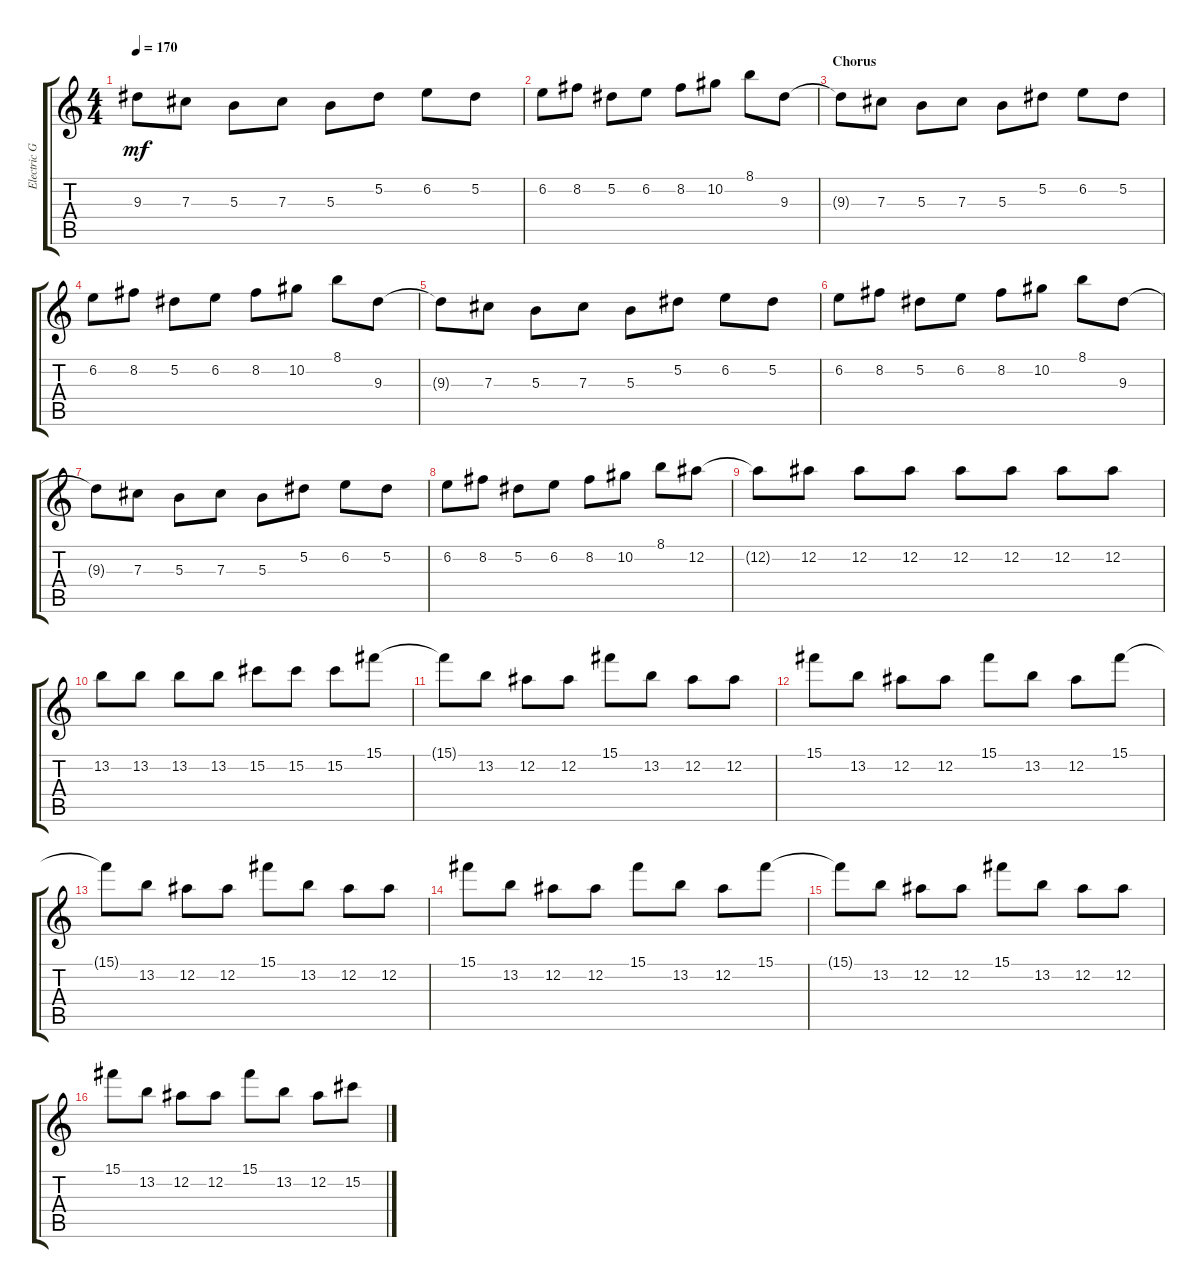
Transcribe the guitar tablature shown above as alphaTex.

\track ("Electric Guitar" "Electric G") {instrument distortionguitar}
\staff {score tabs}
\tuning (Eb4 Bb3 Gb3 Db3 Ab2 Db2) {hide}
\ts (4 4)
\tempo 170
\clef g2
\ks c
9.3{t}.8{dy mf} 7.3.8 5.3.8 7.3.8 5.3.8 5.2.8 6.2.8 5.2.8 |
6.2.8 8.2.8 5.2.8 6.2.8 8.2.8 10.2.8 8.1.8 9.3.8 |
\section ("" "Chorus")
9.3{t}.8 7.3.8 5.3.8 7.3.8 5.3.8 5.2.8 6.2.8 5.2.8 |
6.2.8 8.2.8 5.2.8 6.2.8 8.2.8 10.2.8 8.1.8 9.3.8 |
9.3{t}.8 7.3.8 5.3.8 7.3.8 5.3.8 5.2.8 6.2.8 5.2.8 |
6.2.8 8.2.8 5.2.8 6.2.8 8.2.8 10.2.8 8.1.8 9.3.8 |
9.3{t}.8 7.3.8 5.3.8 7.3.8 5.3.8 5.2.8 6.2.8 5.2.8 |
6.2.8 8.2.8 5.2.8 6.2.8 8.2.8 10.2.8 8.1.8 12.2.8 |
12.2{t}.8 12.2.8 12.2.8 12.2.8 12.2.8 12.2.8 12.2.8 12.2.8 |
13.2.8 13.2.8 13.2.8 13.2.8 15.2.8 15.2.8 15.2.8 15.1.8 |
15.1{t}.8 13.2.8 12.2.8 12.2.8 15.1.8 13.2.8 12.2.8 12.2.8 |
15.1.8 13.2.8 12.2.8 12.2.8 15.1.8 13.2.8 12.2.8 15.1.8 |
15.1{t}.8 13.2.8 12.2.8 12.2.8 15.1.8 13.2.8 12.2.8 12.2.8 |
15.1.8 13.2.8 12.2.8 12.2.8 15.1.8 13.2.8 12.2.8 15.1.8 |
15.1{t}.8 13.2.8 12.2.8 12.2.8 15.1.8 13.2.8 12.2.8 12.2.8 |
15.1.8 13.2.8 12.2.8 12.2.8 15.1.8 13.2.8 12.2.8 15.2.8
